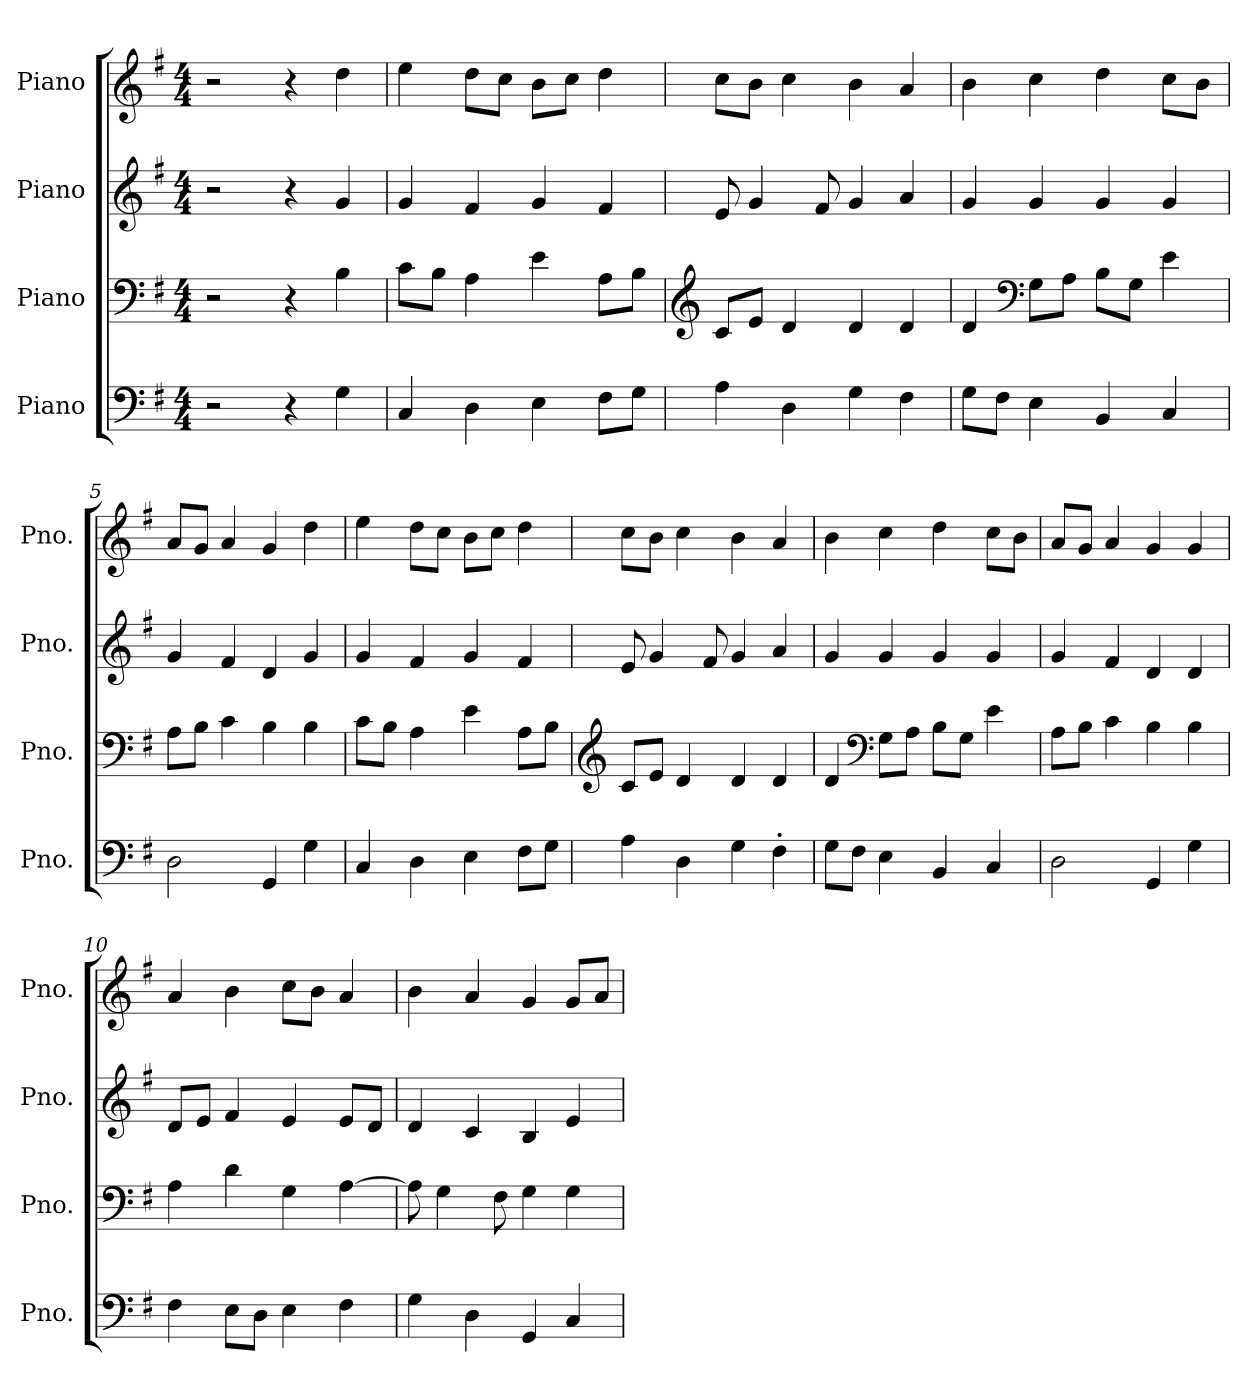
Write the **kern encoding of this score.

**kern	**kern	**kern	**kern
*part4	*part3	*part2	*part1
*staff4	*staff3	*staff2	*staff1
*I"Piano	*I"Piano	*I"Piano	*I"Piano
*I'Pno.	*I'Pno.	*I'Pno.	*I'Pno.
*clefF4	*clefF4	*clefG2	*clefG2
*k[f#]	*k[f#]	*k[f#]	*k[f#]
*M4/4	*M4/4	*M4/4	*M4/4
*MM96	*MM96	*MM96	*MM96
=1	=1	=1	=1
2r	2r	2r	2r
4r	4r	4r	4r
4G\	4B\	4g/	4dd\
=2	=2	=2	=2
4C/	8c\L	4g/	4ee\
.	8B\J	.	.
4D\	4A\	4f#/	8dd\L
.	.	.	8cc\J
4E\	4e\	4g/	8b\L
.	.	.	8cc\J
8F#\L	8A\L	4f#/	4dd\
8G\J	8B\J	.	.
=3	=3	=3	=3
*	*clefG2	*	*
4A\	8c/L	8e/	8cc\L
.	8e/J	4g/	8b\J
4D\	4d/	.	4cc\
.	.	8f#/	.
4G\	4d/	4g/	4b\
4F#\	4d/	4a/	4a/
=4	=4	=4	=4
8G\L	4d/	4g/	4b\
8F#\J	.	.	.
*	*clefF4	*	*
4E\	8G\L	4g/	4cc\
.	8A\J	.	.
4BB/	8B\L	4g/	4dd\
.	8G\J	.	.
4C/	4e\	4g/	8cc\L
.	.	.	8b\J
=5	=5	=5	=5
2D\	8A\L	4g/	8a/L
.	8B\J	.	8g/J
.	4c\	4f#/	4a/
4GG/	4B\	4d/	4g/
4G\	4B\	4g/	4dd\
!!LO:LB:g=z
=6	=6	=6	=6
4C/	8c\L	4g/	4ee\
.	8B\J	.	.
4D\	4A\	4f#/	8dd\L
.	.	.	8cc\J
4E\	4e\	4g/	8b\L
.	.	.	8cc\J
8F#\L	8A\L	4f#/	4dd\
8G\J	8B\J	.	.
=7	=7	=7	=7
*	*clefG2	*	*
4A\	8c/L	8e/	8cc\L
.	8e/J	4g/	8b\J
4D\	4d/	.	4cc\
.	.	8f#/	.
4G\	4d/	4g/	4b\
4F#'\	4d/	4a/	4a/
=8	=8	=8	=8
8G\L	4d/	4g/	4b\
8F#\J	.	.	.
*	*clefF4	*	*
4E\	8G\L	4g/	4cc\
.	8A\J	.	.
4BB/	8B\L	4g/	4dd\
.	8G\J	.	.
4C/	4e\	4g/	8cc\L
.	.	.	8b\J
=9	=9	=9	=9
2D\	8A\L	4g/	8a/L
.	8B\J	.	8g/J
.	4c\	4f#/	4a/
4GG/	4B\	4d/	4g/
4G\	4B\	4d/	4g/
=10	=10	=10	=10
4F#\	4A\	8d/L	4a/
.	.	8e/J	.
8E\L	4d\	4f#/	4b\
8D\J	.	.	.
4E\	4G\	4e/	8cc\L
.	.	.	8b\J
4F#\	[4A\	8e/L	4a/
.	.	8d/J	.
!!LO:LB:g=z
=11	=11	=11	=11
4G\	8A\]	4d/	4b\
.	4G\	.	.
4D\	.	4c/	4a/
.	8F#\	.	.
4GG/	4G\	4B/	4g/
4C/	4G\	4e/	8g/L
.	.	.	8a/J
=	=	=	=
*-	*-	*-	*-
